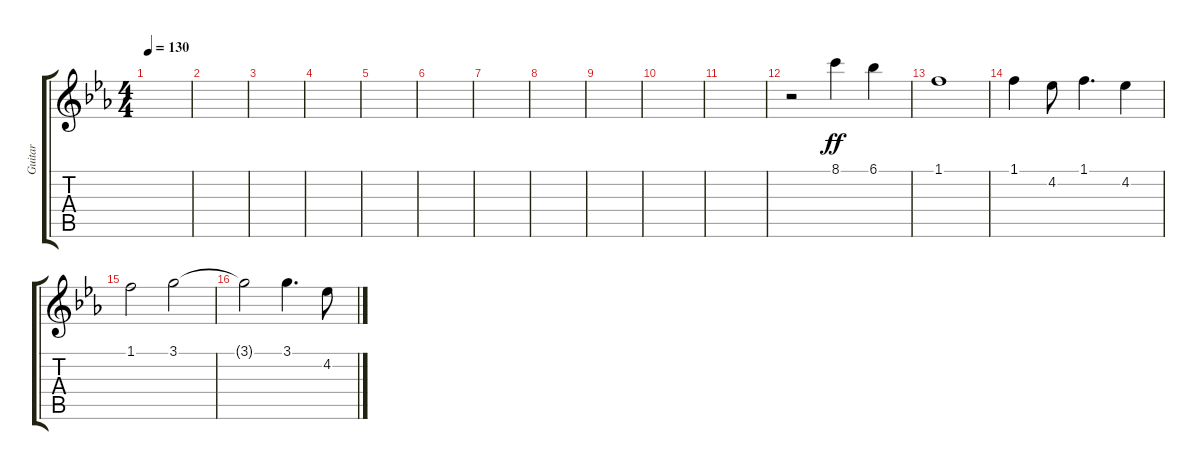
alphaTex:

\track ("Guitar" "Guitar") {instrument acousticguitarsteel}
\staff {score tabs}
\tuning (E4 B3 G3 D3 A2 E2) {hide}
\ts (4 4)
\tempo 130
\clef g2
\ks cminor
|
|
|
|
|
|
|
|
|
|
|
r.2{volume 11 instrument distortionguitar} 8.1.4{dy ff} 6.1.4 |
1.1.1 |
1.1.4 4.2.8 1.1.4{d} 4.2.4 |
1.1.2 3.1.2 |
3.1{t}.2 3.1.4{d} 4.2.8
